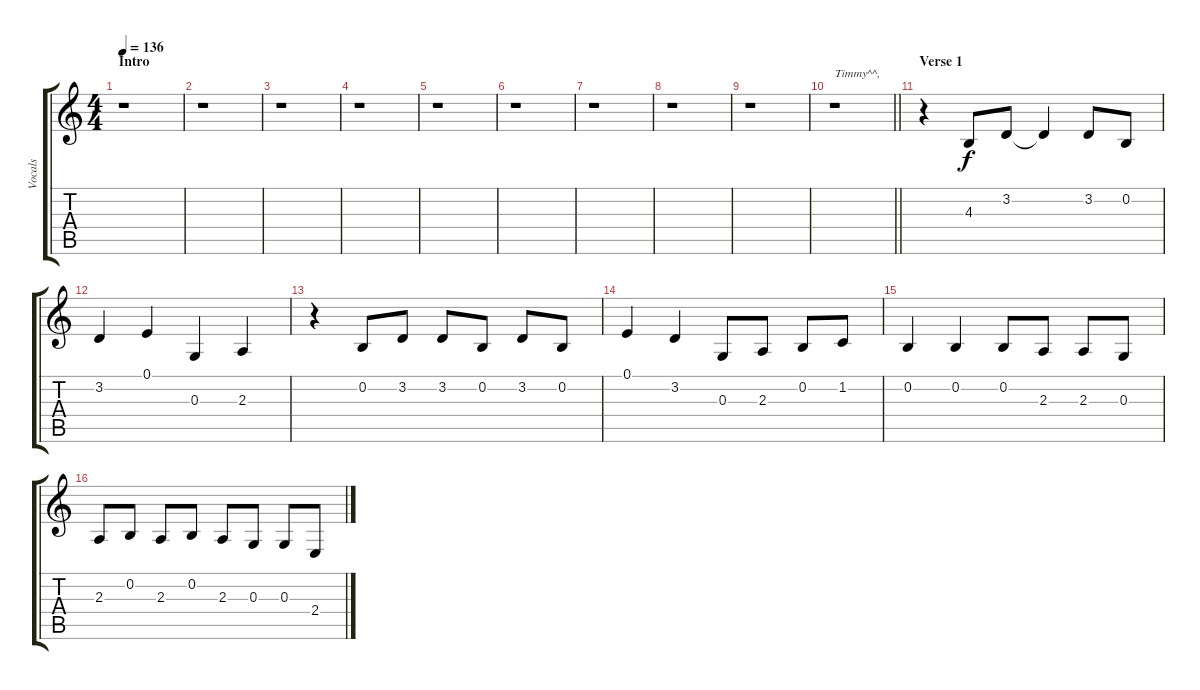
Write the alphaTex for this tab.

\track ("Vocals" "Vocals") {instrument altosax}
\staff {score tabs}
\tuning (E4 B3 G3 D3 A2 E2) {hide}
\ts (4 4)
\section ("" "Intro")
\tempo 136
\clef g2
\ks c
r.1{dy f instrument altosax} |
r.1 |
r.1 |
r.1 |
r.1 |
r.1 |
r.1 |
r.1{txt ""} |
r.1 |
\barLineRight lightlight
r.1{txt "Timmy^^,"} |
\section ("" "Verse 1")
r.4 4.3.8 3.2.8 3.2{t}.4 3.2.8 0.2.8 |
3.2.4 0.1.4 0.3.4 2.3.4 |
r.4 0.2.8 3.2.8 3.2.8 0.2.8 3.2.8 0.2.8 |
0.1.4 3.2.4 0.3.8 2.3.8 0.2.8 1.2.8 |
0.2.4 0.2.4 0.2.8 2.3.8 2.3.8 0.3.8 |
2.3.8 0.2.8 2.3.8 0.2.8 2.3.8 0.3.8 0.3.8 2.4.8
